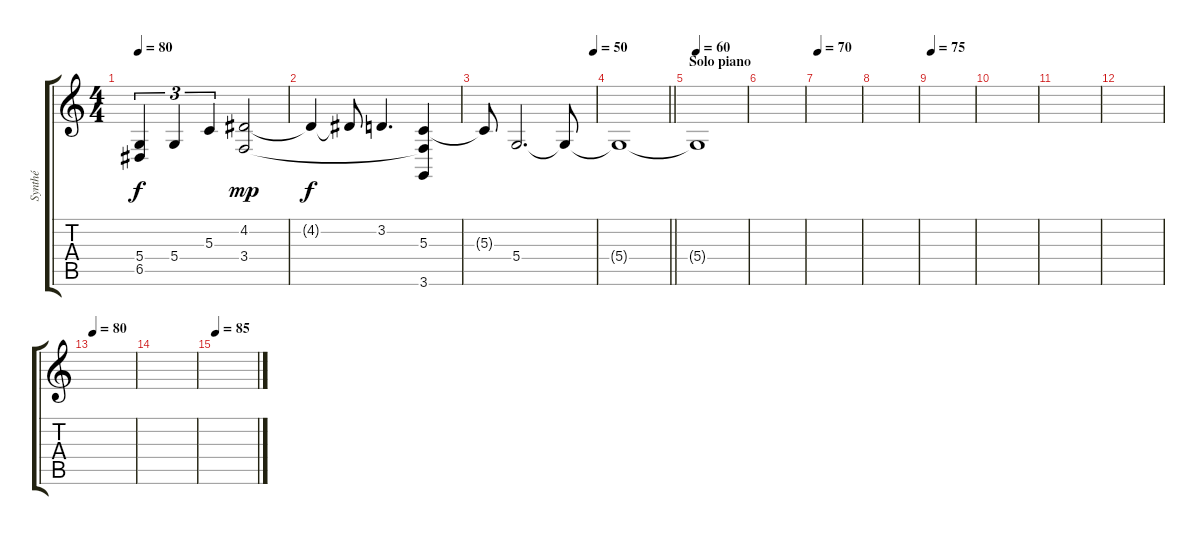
\track ("Synthé" "Synthé") {instrument pad1newage}
\staff {score tabs}
\tuning (E4 B3 G3 D3 A2 E2) {hide}
\ts (4 4)
\tempo 80
\clef g2
\ks c
(5.4{t} 6.5).4{tu (3 2) dy f} 5.4.4{tu (3 2)} 5.3.4{tu (3 2)} (4.2 3.4).2{dy mp} |
4.2{t}.4{dy f} 4.2{t}.8 3.2.4{d} (5.3 3.4{t} 3.6{t}).4 |
\tempo (50 0.984375)
5.3{t}.8 5.4.2{d} 5.4{t}.8 |
\barLineRight lightlight
5.4{t}.1 |
\section ("" "Solo piano")
\tempo 60
5.4{t}.1 |
|
\tempo 70
|
|
\tempo 75
|
|
|
|
\tempo 80
|
|
\tempo 85
